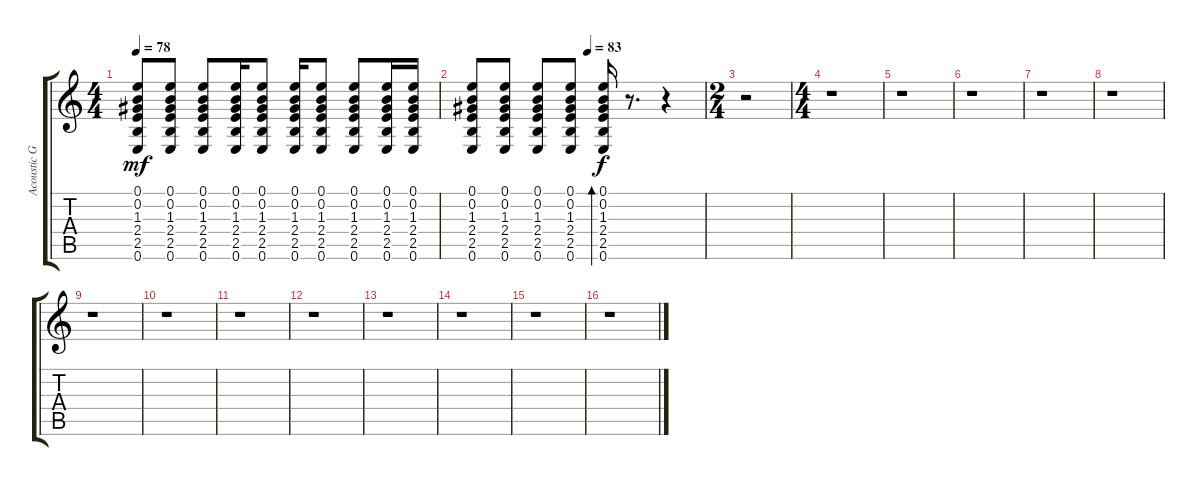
\track ("Acoustic Guitar" "Acoustic G") {instrument acousticguitarsteel}
\staff {score tabs}
\tuning (E4 B3 G3 D3 A2 E2) {hide}
\ts (4 4)
\tempo 78
\clef g2
\ks c
(0.1 0.2 1.3 2.4 2.5 0.6).8{dy mf} (0.1 0.2 1.3 2.4 2.5 0.6).8 (0.1 0.2 1.3 2.4 2.5 0.6).8 (0.1 0.2 1.3 2.4 2.5 0.6).16 (0.1 0.2 1.3 2.4 2.5 0.6).8 (0.1 0.2 1.3 2.4 2.5 0.6).16 (0.1 0.2 1.3 2.4 2.5 0.6).8 (0.1 0.2 1.3 2.4 2.5 0.6).8 (0.1 0.2 1.3 2.4 2.5 0.6).16 (0.1 0.2 1.3 2.4 2.5 0.6).16 |
\tempo (83 0.5)
(0.1 0.2 1.3 2.4 2.5 0.6).8 (0.1 0.2 1.3 2.4 2.5 0.6).8 (0.1 0.2 1.3 2.4 2.5 0.6).8 (0.1 0.2 1.3 2.4 2.5 0.6).8 (0.1 0.2 1.3 2.4 2.5 0.6).16{bd 60 dy f} r.8{d} r.4 |
\ts (2 4)
r.2 |
\ts (4 4)
r.1 |
r.1 |
r.1 |
r.1 |
r.1 |
r.1 |
r.1 |
r.1 |
r.1 |
r.1 |
r.1 |
r.1 |
r.1
